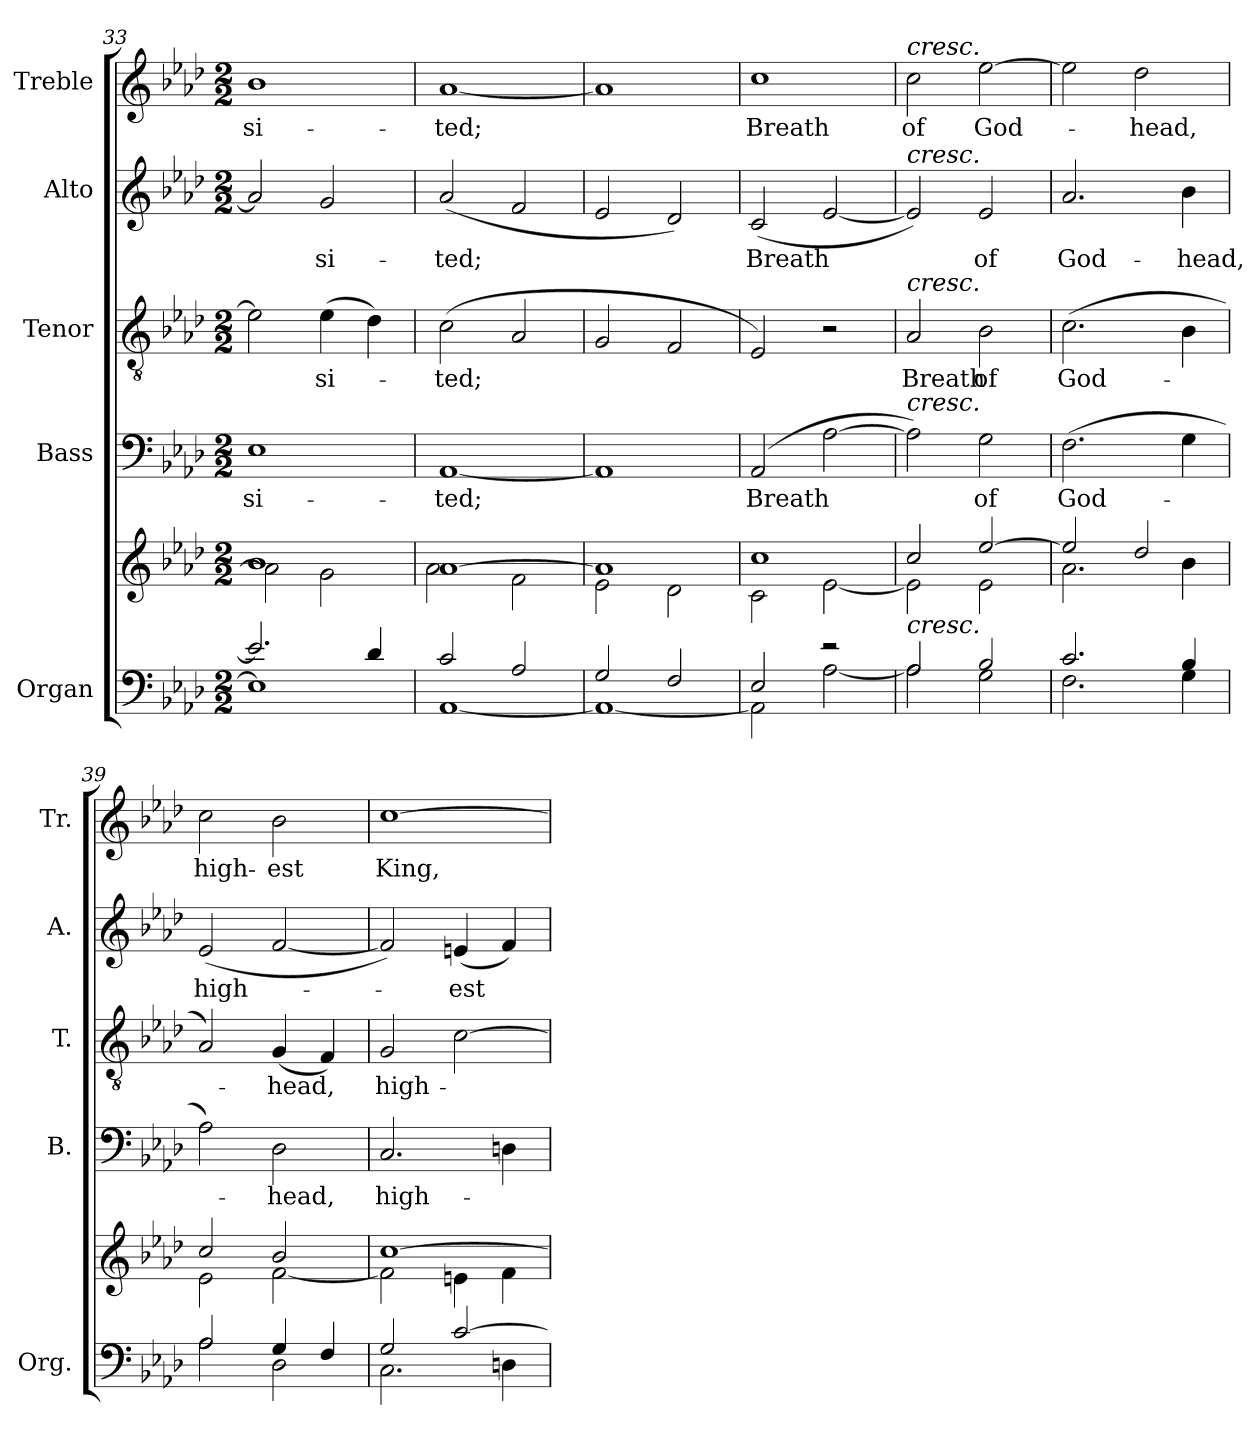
**kern	**kern	**kern	**text	**kern	**text	**kern	**text	**kern	**text
*part5	*part5	*part4	*part4	*part3	*part3	*part2	*part2	*part1	*part1
*staff6	*staff5	*staff4	*staff4	*staff3	*staff3	*staff2	*staff2	*staff1	*staff1
*I"Organ	*	*I"Bass	*	*I"Tenor	*	*I"Alto	*	*I"Treble	*
*I'Org.	*	*I'B.	*	*I'T.	*	*I'A.	*	*I'Tr.	*
*clefF4	*clefG2	*clefF4	*	*clefGv2	*	*clefG2	*	*clefG2	*
*	*	*	*	*ITrd7c12	*	*	*	*	*
*k[b-e-a-d-]	*k[b-e-a-d-]	*k[b-e-a-d-]	*	*k[b-e-a-d-]	*	*k[b-e-a-d-]	*	*k[b-e-a-d-]	*
*A-:	*A-:	*A-:	*	*A-:	*	*A-:	*	*A-:	*
*M2/2	*M2/2	*M2/2	*	*M2/2	*	*M2/2	*	*M2/2	*
=33	=33	=33	=33	=33	=33	=33	=33	=33	=33
*^	*^	*	*	*	*	*	*	*	*
!	!	!	!	!	!LO:LY:b:color=#000000	!	!	!	!	!	!
!	!	!	!	!	!	!	!	!	!	!	!LO:LY:b:color=#000000
2.e-i/]	1E-i]	1b-i	2a-i\]	1E-i	-si-	2E-i\]	.	2a-i/]	.	1b-i	-si-
!	!	!	!	!	!	!	!LO:LY:b:color=#000000	!	!	!	!
!	!	!	!	!	!	!	!	!	!LO:LY:b:color=#000000	!	!
.	.	.	2gi\	.	.	(4E-i\	-si-	2gi/	-si-	.	.
4d-i/	.	.	.	.	.	4D-i\)	.	.	.	.	.
=34	=34	=34	=34	=34	=34	=34	=34	=34	=34	=34	=34
!	!	!	!	!	!LO:LY:b:color=#000000	!	!	!	!	!	!
!	!	!	!	!	!	!	!LO:LY:b:color=#000000	!	!	!	!
!	!	!	!	!	!	!	!	!	!LO:LY:b:color=#000000	!	!
!	!	!	!	!	!	!	!	!	!	!	!LO:LY:b:color=#000000
2ci/	[1AA-i	[1a-i	2a-i\	[1AA-i	-ted;	(2Ci\	-ted;	(2a-i/	-ted;	[1a-i	-ted;
2A-i/	.	.	2fi\	.	.	2AA-i/	.	2fi/	.	.	.
=35	=35	=35	=35	=35	=35	=35	=35	=35	=35	=35	=35
2Gi/	1AA-i_	1a-i]	2e-i\	1AA-i]	.	2GGi/	.	2e-i/	.	1a-i]	.
2Fi/	.	.	2d-i\	.	.	2FFi/	.	2d-i/)	.	.	.
=36	=36	=36	=36	=36	=36	=36	=36	=36	=36	=36	=36
!	!	!	!	!	!LO:LY:b:color=#000000	!	!	!	!	!	!
!	!	!	!	!	!	!	!	!	!LO:LY:b:color=#000000	!	!
!	!	!	!	!	!	!	!	!	!	!	!LO:LY:b:color=#000000
2E-i/	2AA-i\]	1cci	2ci\	(2AA-i/	Breath	2EE-i/)	.	(2ci/	Breath	1cci	Breath
2r	[2A-i\	.	[2e-i\	[2A-i\	.	2r	.	[2e-i/	.	.	.
=37	=37	=37	=37	=37	=37	=37	=37	=37	=37	=37	=37
!	!	!	!	!	!	!	!LO:LY:b:color=#000000	!	!	!	!
!	!	!	!	!	!	!	!	!	!	!LO:TX:a:i:t=cresc.	!
!	!	!	!	!	!	!	!	!LO:TX:a:i:t=cresc.	!	!	!
!	!	!	!	!	!	!LO:TX:a:i:t=cresc.	!	!	!	!	!
!	!	!	!	!LO:TX:a:i:t=cresc.	!	!	!	!	!	!	!
!LO:TX:a:i:t=cresc.	!	!	!	!	!	!	!	!	!	!	!
!	!	!	!	!	!	!	!	!	!	!	!LO:LY:b:color=#000000
2A-i/]	2A-i\	2cci/	2e-i\]	2A-i\])	.	2AA-i/	Breath	2e-i/])	.	2cci\	of
!	!	!	!	!	!LO:LY:b:color=#000000	!	!	!	!	!	!
!	!	!	!	!	!	!	!LO:LY:b:color=#000000	!	!	!	!
!	!	!	!	!	!	!	!	!	!LO:LY:b:color=#000000	!	!
!	!	!	!	!	!	!	!	!	!	!	!LO:LY:b:color=#000000
2B-i/	2Gi\	[2ee-i/	2e-i\	2Gi\	of	2BB-i\	of	2e-i/	of	[2ee-i\	God-
=38	=38	=38	=38	=38	=38	=38	=38	=38	=38	=38	=38
!	!	!	!	!	!LO:LY:b:color=#000000	!	!	!	!	!	!
!	!	!	!	!	!	!	!LO:LY:b:color=#000000	!	!	!	!
!	!	!	!	!	!	!	!	!	!LO:LY:b:color=#000000	!	!
2.ci/	2.Fi\	2ee-i/]	2.a-i\	(2.Fi\	God-	(2.Ci\	God-	2.a-i/	God-	2ee-i\]	.
!	!	!	!	!	!	!	!	!	!	!	!LO:LY:b:color=#000000
.	.	2dd-i/	.	.	.	.	.	.	.	2dd-i\	-head,
!	!	!	!	!	!	!	!	!	!LO:LY:b:color=#000000	!	!
4B-i/	4Gi\	.	4b-i\	4Gi\	.	4BB-i\	.	4b-i\	-head,	.	.
=39	=39	=39	=39	=39	=39	=39	=39	=39	=39	=39	=39
!	!	!	!	!	!	!	!	!	!LO:LY:b:color=#000000	!	!
!	!	!	!	!	!	!	!	!	!	!	!LO:LY:b:color=#000000
2A-i/	2A-i\	2cci/	2e-i\	2A-i\)	.	2AA-i/)	.	(2e-i/	high-	2cci\	high-
!	!	!	!	!	!LO:LY:b:color=#000000	!	!	!	!	!	!
!	!	!	!	!	!	!	!LO:LY:b:color=#000000	!	!	!	!
!	!	!	!	!	!	!	!	!	!	!	!LO:LY:b:color=#000000
4Gi/	2D-i\	2b-i/	[2fi\	2D-i\	-head,	(4GGi/	-head,	[2fi/	.	2b-i\	-est
4Fi/	.	.	.	.	.	4FFi/)	.	.	.	.	.
!!LO:LB:g=z
=40	=40	=40	=40	=40	=40	=40	=40	=40	=40	=40	=40
!	!	!	!	!	!LO:LY:b:color=#000000	!	!	!	!	!	!
!	!	!	!	!	!	!	!LO:LY:b:color=#000000	!	!	!	!
!	!	!	!	!	!	!	!	!	!	!	!LO:LY:b:color=#000000
2Gi/	2.Ci\	[1cci	2fi\]	2.Ci/	high-	2GGi/	high-	2fi/])	.	[1cci	King,
!	!	!	!	!	!	!	!	!	!LO:LY:b:color=#000000	!	!
[2ci/	.	.	4eni\	.	.	[2Ci\	.	(4eni/	-est	.	.
.	4Dni\	.	4fi\	4Dni\	.	.	.	4fi/)	.	.	.
*v	*v	*	*	*	*	*	*	*	*	*	*
*	*v	*v	*	*	*	*	*	*	*	*
=	=	=	=	=	=	=	=	=	=
*-	*-	*-	*-	*-	*-	*-	*-	*-	*-
